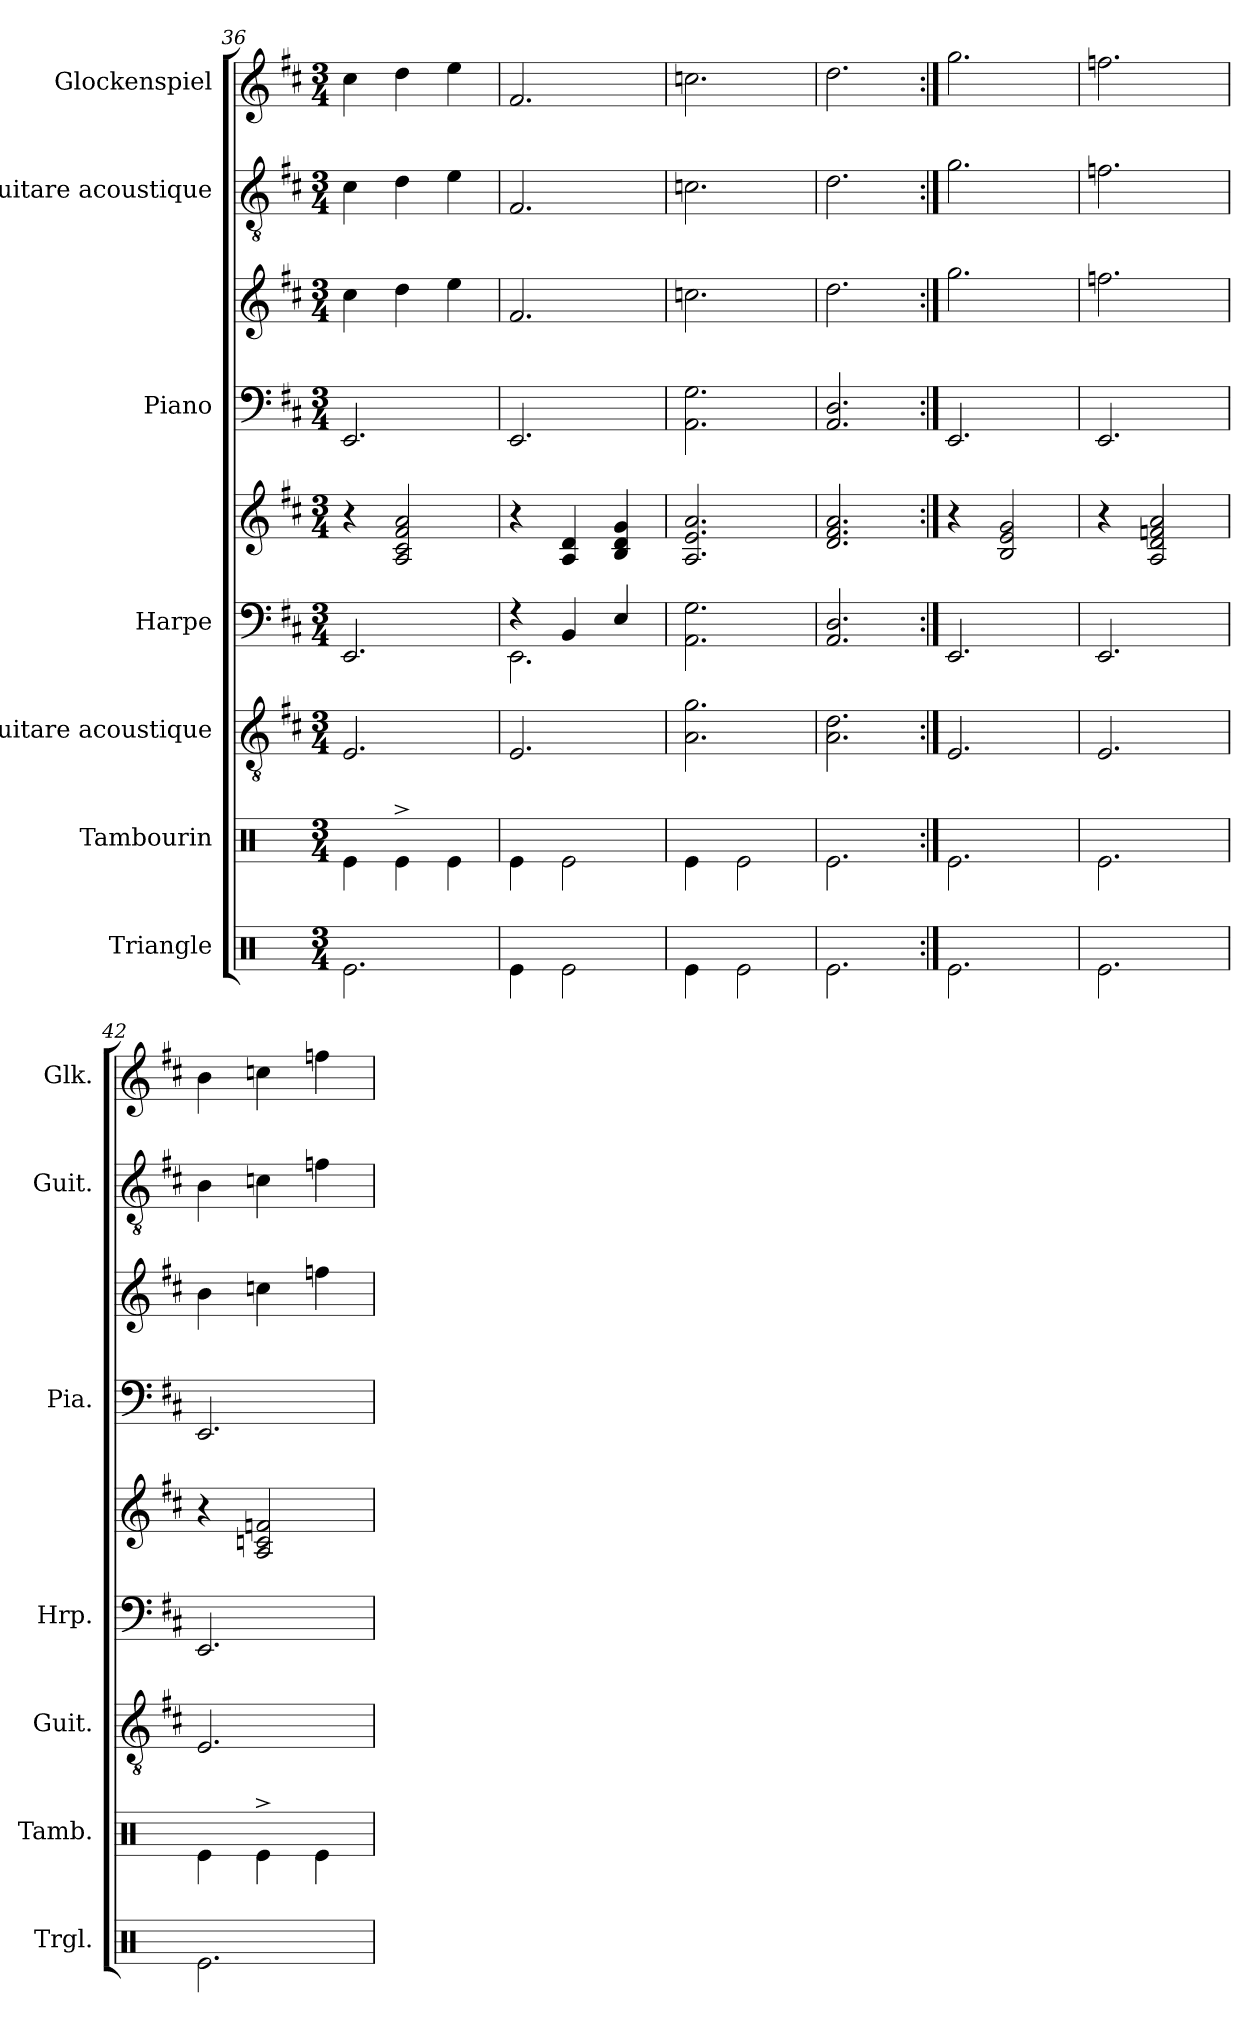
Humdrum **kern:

**kern	**kern	**kern	**kern	**kern	**kern	**kern	**kern	**kern
*part7	*part6	*part5	*part4	*part4	*part3	*part3	*part2	*part1
*staff9	*staff8	*staff7	*staff6	*staff5	*staff4	*staff3	*staff2	*staff1
*I"Triangle	*I"Tambourin	*I"Guitare acoustique	*I"Harpe	*	*I"Piano	*	*I"Guitare acoustique	*I"Glockenspiel
*I'Trgl.	*I'Tamb.	*I'Guit.	*I'Hrp.	*	*I'Pia.	*	*I'Guit.	*I'Glk.
*clefX	*clefX	*clefGv2	*clefF4	*clefG2	*clefF4	*clefG2	*clefGv2	*clefG2
*	*	*	*	*	*	*	*	*ITrd-14c-24
*k[]	*k[]	*k[f#c#]	*k[f#c#]	*k[f#c#]	*k[f#c#]	*k[f#c#]	*k[f#c#]	*k[f#c#]
*M3/4	*M3/4	*M3/4	*M3/4	*M3/4	*M3/4	*M3/4	*M3/4	*M3/4
=36	=36	=36	=36	=36	=36	=36	=36	=36
2.Re\	4Re\	2.E/	2.EE/	4r	2.EE/	4cc#\	4c#\	4cccc#\
.	4Re^\	.	.	2A/ 2c#/ 2f#/ 2a/	.	4dd\	4d\	4dddd\
.	4Re\	.	.	.	.	4ee\	4e\	4eeee\
=37	=37	=37	=37	=37	=37	=37	=37	=37
*	*	*	*^	*	*	*	*	*
4Re\	4Re\	2.E/	4r	2.EE\	4r	2.EE/	2.f#/	2.F#/	2.fff#/
2Re\	2Re\	.	4BB/	.	4A/ 4d/	.	.	.	.
.	.	.	4E/	.	4B/ 4d/ 4g/	.	.	.	.
*	*	*	*v	*v	*	*	*	*	*
=38	=38	=38	=38	=38	=38	=38	=38	=38
4Re\	4Re\	2.A\ 2.g\	2.AA\ 2.G\	2.A/ 2.e/ 2.a/	2.AA\ 2.G\	2.ccn\	2.cn\	2.ccccn\
2Re\	2Re\	.	.	.	.	.	.	.
!!LO:PB:g=z
=39	=39	=39	=39	=39	=39	=39	=39	=39
2.Re\	2.Re\	2.A\ 2.d\	2.AA/ 2.D/	2.d/ 2.f#/ 2.a/	2.AA/ 2.D/	2.dd\	2.d\	2.dddd\
=40:|!	=40:|!	=40:|!	=40:|!	=40:|!	=40:|!	=40:|!	=40:|!	=40:|!
2.Re\	2.Re\	2.E/	2.EE/	4r	2.EE/	2.gg\	2.g\	2.gggg\
.	.	.	.	2B/ 2e/ 2g/	.	.	.	.
=41	=41	=41	=41	=41	=41	=41	=41	=41
2.Re\	2.Re\	2.E/	2.EE/	4r	2.EE/	2.ffn\	2.fn\	2.ffffn\
.	.	.	.	2A/ 2d/ 2fn/ 2a/	.	.	.	.
=42	=42	=42	=42	=42	=42	=42	=42	=42
2.Re\	4Re\	2.E/	2.EE/	4r	2.EE/	4b\	4B\	4bbb\
.	4Re^\	.	.	2A/ 2cn/ 2fn/	.	4ccn\	4cn\	4ccccn\
.	4Re\	.	.	.	.	4ffn\	4fn\	4ffffn\
=	=	=	=	=	=	=	=	=
*-	*-	*-	*-	*-	*-	*-	*-	*-
